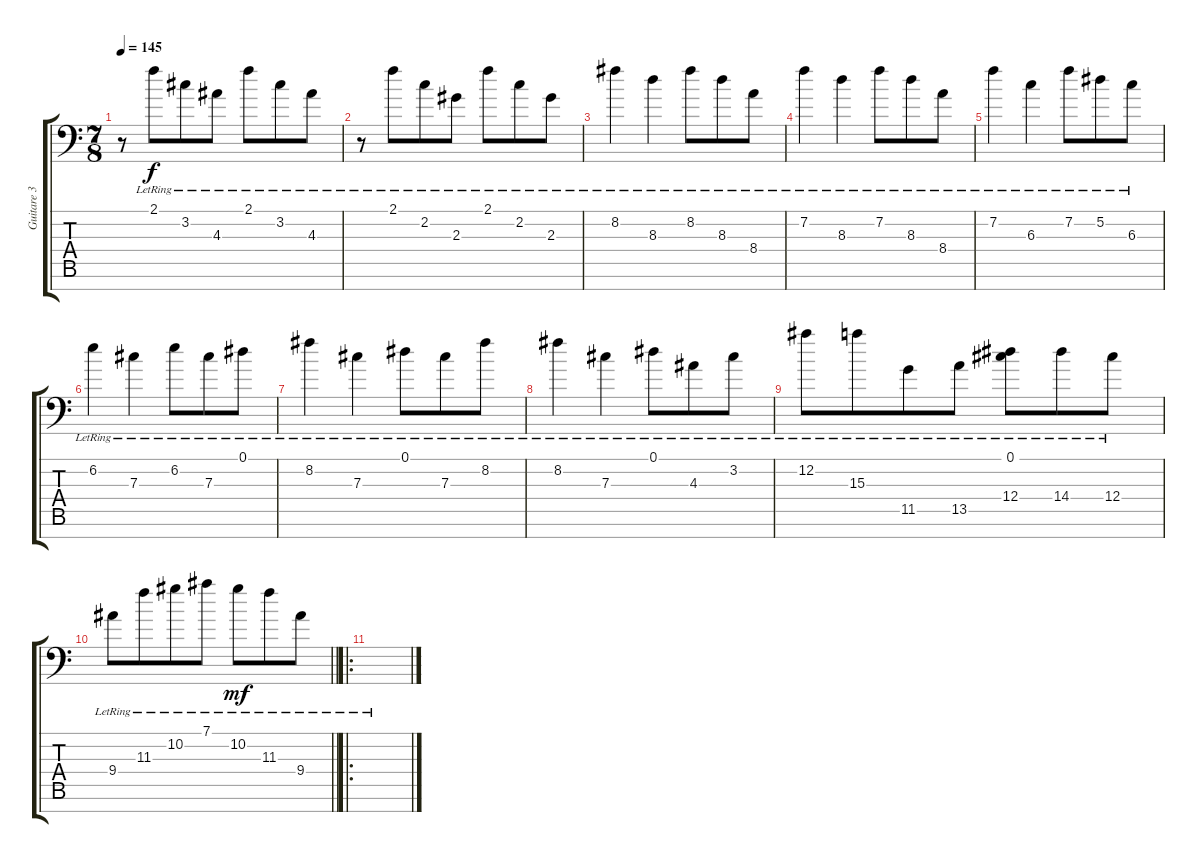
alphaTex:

\track ("Guitare 3 (Jake)" "Guitare 3 ") {instrument distortionguitar}
\staff {score tabs}
\tuning (Eb4 Bb3 Gb3 Db3 Ab2 Db2 Bb1) {hide}
\ts (7 8)
\tempo 145
\clef f4
\ks c
r.8{dy f} 2.1{lr}.8 3.2{lr}.8 4.3{lr}.8 2.1{lr}.8 3.2{lr}.8 4.3{lr}.8 |
r.8 2.1{lr}.8 2.2{lr}.8 2.3{lr}.8 2.1{lr}.8 2.2{lr}.8 2.3{lr}.8 |
8.2{lr}.4 8.3{lr}.4 8.2{lr}.8 8.3{lr}.8 8.4{lr}.8 |
7.2{lr}.4 8.3{lr}.4 7.2{lr}.8 8.3{lr}.8 8.4{lr}.8 |
7.2{lr}.4 6.3{lr}.4 7.2{lr}.8 5.2{lr}.8 6.3{lr}.8 |
6.2{lr}.4 7.3{lr}.4 6.2{lr}.8 7.3{lr}.8 0.1{lr}.8 |
8.2{lr}.4 7.3{lr}.4 0.1{lr}.8 7.3{lr}.8 8.2{lr}.8 |
8.2{lr}.4 7.3{lr}.4 0.1{lr}.8 4.3{lr}.8 3.2{lr}.8 |
12.2{lr}.8 15.3{lr}.8 11.5{lr}.8 13.5{lr}.8 (0.1{lr} 12.4{lr}).8 14.4{lr}.8 12.4{lr}.8 |
\barLineRight lightlight
9.4{lr}.8 11.3{lr}.8 10.2{lr}.8 7.1{lr}.8 10.2{lr}.8{dy mf} 11.3{lr}.8 9.4{lr}.8 |
\ro
\section ("" "")
